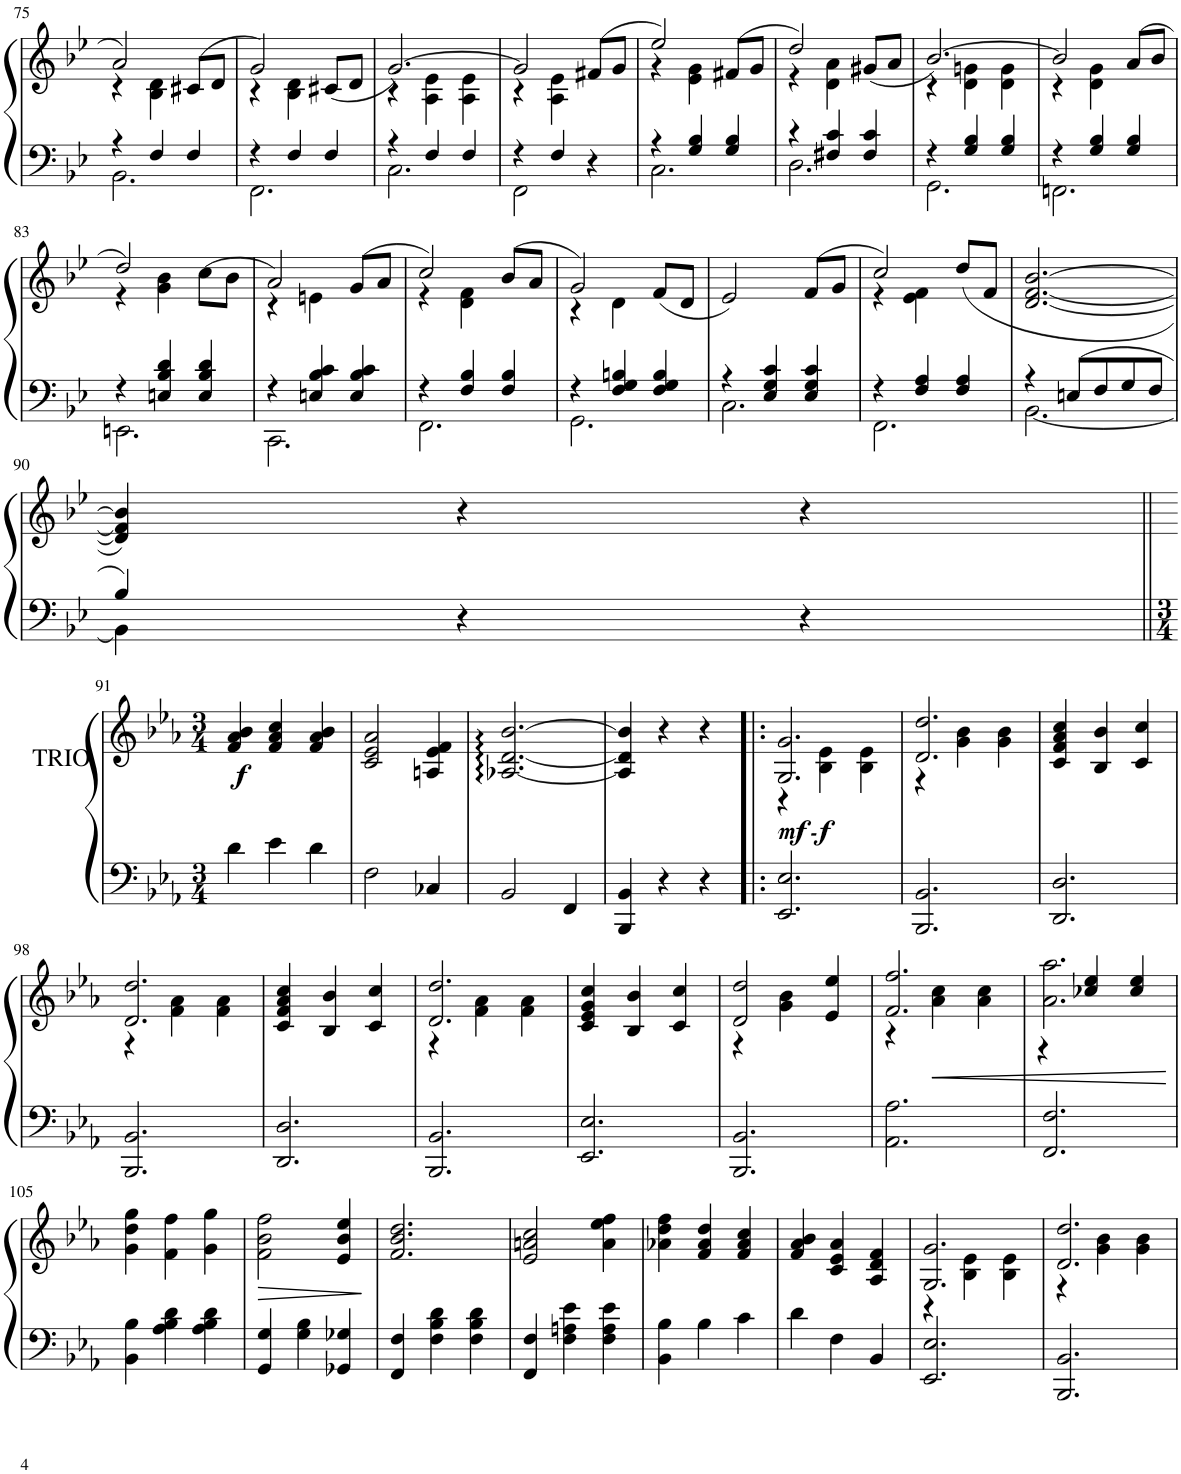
**kern	**kern	**dynam
*part1	*part1	*part1
*staff2	*staff1	*staff1/2
*I"Piano	*	*
*I'Pno.	*	*
!!LO:PB:g=z
*clefF4	*clefG2	*
*k[b-e-]	*k[b-e-]	*
*M3/4	*M3/4	*
=75	=75	=75
*^	*^	*
4r	2.BB-\	2a/	4r	.
4F/	.	.	4B-\ 4d\	.
4F/	.	(8c#X/L	4ryy	.
.	.	8d/J	.	.
=76	=76	=76	=76	=76
4r	2.FF\	2g/)	4r	.
4F/	.	.	4B-\ 4d\	.
4F/	.	(<8c#X/L	4ryy	.
.	.	8d/J	.	.
=77	=77	=77	=77	=77
4r	2.C\	[2.g/)	4r	.
4F/	.	.	4A\ 4e-\	.
4F/	.	.	4A\ 4e-\	.
=78	=78	=78	=78	=78
4r	2FF\	2g/]	4r	.
4F/	.	.	4A\ 4e-\	.
4r	4ryy	(8f#X/L	4ryy	.
.	.	8g/J	.	.
=79	=79	=79	=79	=79
4r	2.C\	2ee-/)	4r	.
4G/ 4B-/	.	.	4e-\ 4g\	.
4G/ 4B-/	.	(8f#X/L	4ryy	.
.	.	8g/J	.	.
=80	=80	=80	=80	=80
4r	2.D\	2dd/)	4r	.
4F#X/ 4c/	.	.	4d\ 4a\	.
4F#/ 4c/	.	(<8g#X/L	4ryy	.
.	.	8a/J	.	.
=81	=81	=81	=81	=81
4r	2.GG\	[2.b-/)	4r	.
4G/ 4B-/	.	.	4d\ 4gn\	.
4G/ 4B-/	.	.	4d\ 4g\	.
=82	=82	=82	=82	=82
4r	2.FFn\	2b-/]	4r	.
4G/ 4B-/	.	.	4d\ 4g\	.
4G/ 4B-/	.	(8a/L	4ryy	.
.	.	8b-/J	.	.
!!LO:LB:g=z	!!
=83	=83	=83	=83	=83
4r	2.EEn\	2dd/)	4r	.
4En/ 4B-/ 4d/	.	.	4g\ 4b-\	.
4E/ 4B-/ 4d/	.	(8cc\L	4ryy	.
.	.	8b-\J	.	.
=84	=84	=84	=84	=84
4r	2.CC\	2a/)	4r	.
4En/ 4B-/ 4c/	.	.	4en\	.
4E/ 4B-/ 4c/	.	(8g/L	4ryy	.
.	.	8a/J	.	.
=85	=85	=85	=85	=85
4r	2.FF\	2cc/)	4r	.
4F/ 4B-/	.	.	4d\ 4f\	.
4F/ 4B-/	.	(8b-/L	4ryy	.
.	.	8a/J	.	.
=86	=86	=86	=86	=86
4r	2.GG\	2g/)	4r	.
4F/ 4G/ 4Bn/	.	.	4d\	.
4F/ 4G/ 4B/	.	(<8f/L	4ryy	.
.	.	8d/J	.	.
*	*	*v	*v	*
=87	=87	=87	=87
4r	2.C\	2e-/)	.
4E-/ 4G/ 4c/	.	.	.
4E-/ 4G/ 4c/	.	(>8f/L	.
.	.	8g/J	.
=88	=88	=88	=88
*	*	*^	*
4r	2.FF\	2cc/)	4r	.
4F/ 4A/	.	.	4e-\ 4f\	.
4F/ 4A/	.	(8dd/L	4ryy	.
.	.	8f/J	.	.
*	*	*v	*v	*
=89	=89	=89	=89
4r	[2.BB-\	[2.d/ [2.f/ [2.b-/	.
8En/L	.	.	.
8F/	.	.	.
8G/	.	.	.
8F/J	.	.	.
!!LO:LB:g=z
=90	=90	=90	=90
4B-/	4BB-\]	4d/] 4f/] 4b-/])	.
4r	2ryy	4r	.
4r	.	4r	.
*v	*v	*	*
!!LO:LB:g=z
=91||	=91||	=91||
*k[b-e-a-]	*k[b-e-a-]	*
*M3/4	*M3/4	*
!	!	!LO:DY:b
4d\	4f/ 4a-/ 4b-/	f
4e-\	4f/ 4a-/ 4cc/	.
4d\	4f/ 4a-/ 4b-/	.
=92	=92	=92
2F\	2c/ 2e-/ 2a-/	.
4C-X/	4An/ 4e-/ 4f/	.
=93	=93	=93
2BB-/	[2.A-X/: [<2.d/: [2.b-/:	.
4FF/	.	.
=94	=94	=94
4BBB-/ 4BB-/	4A-/] 4d/] 4b-/]	.
4r	4r	.
4r	4r	.
=95!|:	=95!|:	=95!|:
*	*^	*
!	!	!	!LO:DY:b
!	!	!	!LO:DY:n=1:b
!	!	!	!LO:DY:n=2:b
2.EE-/ 2.E-/	2.G/ 2.g/	4r	mf other-dynamics f
.	.	4B-\ 4e-\	.
.	.	4B-\ 4e-\	.
=96	=96	=96	=96
2.BBB-/ 2.BB-/	2.d/ 2.dd/	4r	.
.	.	4g\ 4b-\	.
.	.	4g\ 4b-\	.
*	*v	*v	*
=97	=97	=97
2.DD/ 2.D/	4c/ 4f/ 4a-/ 4cc/	.
.	4B-/ 4b-/	.
.	4c/ 4cc/	.
!!LO:LB:g=z
=98	=98	=98
*	*^	*
2.BBB-/ 2.BB-/	2.d/ 2.dd/	4r	.
.	.	4f\ 4a-\	.
.	.	4f\ 4a-\	.
*	*v	*v	*
=99	=99	=99
2.DD/ 2.D/	4c/ 4f/ 4a-/ 4cc/	.
.	4B-/ 4b-/	.
.	4c/ 4cc/	.
=100	=100	=100
*	*^	*
2.BBB-/ 2.BB-/	2.d/ 2.dd/	4r	.
.	.	4f\ 4a-\	.
.	.	4f\ 4a-\	.
*	*v	*v	*
=101	=101	=101
2.EE-/ 2.E-/	4c/ 4e-/ 4g/ 4cc/	.
.	4B-/ 4b-/	.
.	4c/ 4cc/	.
=102	=102	=102
*	*^	*
2.BBB-/ 2.BB-/	2d/ 2dd/	4r	.
.	.	4g\ 4b-\	.
.	4e-/ 4ee-/	4ryy	.
=103	=103	=103	=103
2.AA-\ 2.A-\	2.f/ 2.ff/	4r	.
!	!	!	!LO:HP:b
.	.	4a-\ 4cc\	<
.	.	4a-\ 4cc\	.
=104	=104	=104	=104
2.FF/ 2.F/	2.a-\ 2.aa-\	4r	.
.	.	4cc-X/ 4ee-/	.
.	.	4cc-/ 4ee-/	.
*	*v	*v	*
.	.	[
!!LO:LB:g=z
=105	=105	=105
4BB-\ 4B-\	4g\ 4dd\ 4gg\	.
4A-\ 4B-\ 4d\	4f\ 4ff\	.
4A-\ 4B-\ 4d\	4g\ 4gg\	.
=106	=106	=106
!	!	!LO:HP:b
4GG/ 4G/	2f\ 2b-\ 2ff\	>
4G\ 4B-\	.	.
4GG-X/ 4G-X/	4e-/ 4b-/ 4ee-/	.
.	.	]
=107	=107	=107
4FF/ 4F/	2.f/ 2.b-/ 2.dd/	.
4F\ 4B-\ 4d\	.	.
4F\ 4B-\ 4d\	.	.
=108	=108	=108
4FF/ 4F/	2e-/ 2an/ 2cc/	.
4F\ 4An\ 4e-\	.	.
4F\ 4A\ 4e-\	4a\ 4ee-\ 4ff\	.
=109	=109	=109
4BB-\ 4B-\	4a-X\ 4dd\ 4ff\	.
4B-\	4f/ 4a-/ 4dd/	.
4c\	4f/ 4a-/ 4cc/	.
=110	=110	=110
4d\	4f/ 4a-/ 4b-/	.
4F\	4c/ 4e-/ 4a-/	.
4BB-/	4A-/ 4d/ 4f/	.
=111	=111	=111
*	*^	*
2.EE-/ 2.E-/	2.G/ 2.g/	4r	.
.	.	4B-\ 4e-\	.
.	.	4B-\ 4e-\	.
=112	=112	=112	=112
2.BBB-/ 2.BB-/	2.d/ 2.dd/	4r	.
.	.	4g\ 4b-\	.
.	.	4g\ 4b-\	.
*	*v	*v	*
=	=	=
*-	*-	*-
